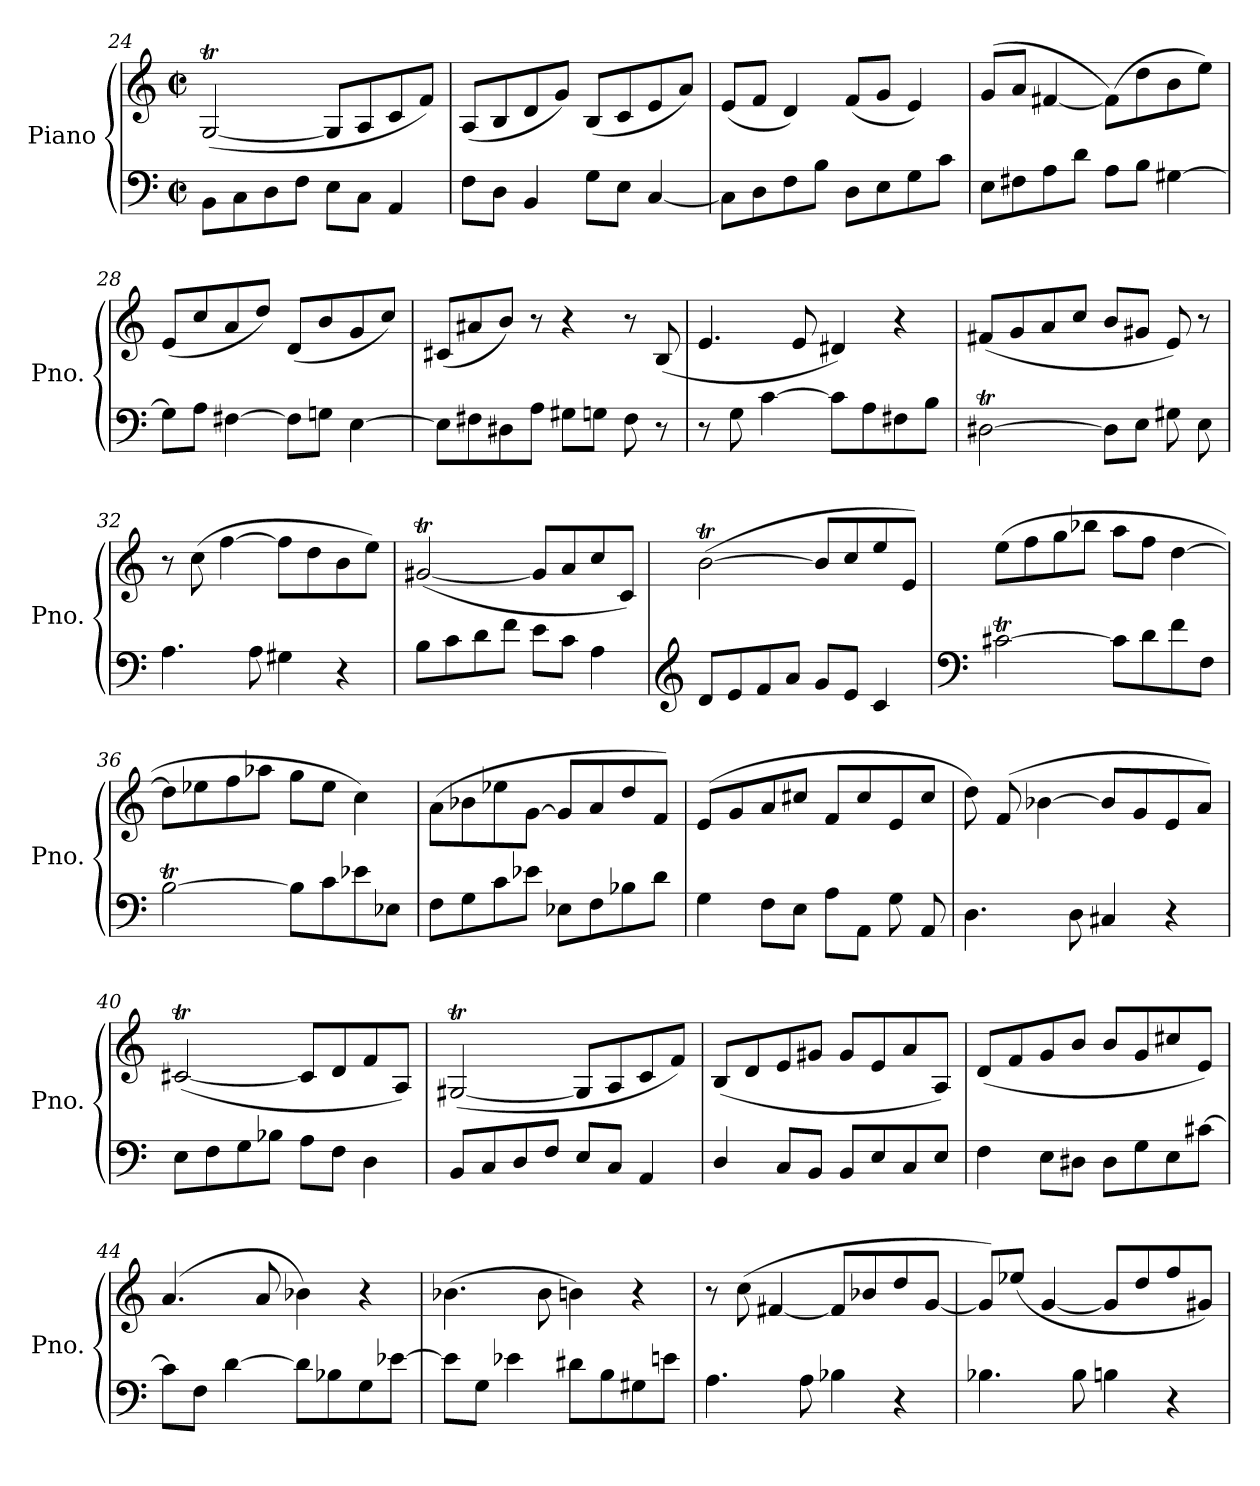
**kern	**kern
*part1	*part1
*staff2	*staff1
*I"Piano	*
*I'Pno.	*
*clefF4	*clefG2
*k[]	*k[]
*M2/2	*M2/2
*met(c|)	*met(c|)
=24	=24
8BB\L	([2GT/
8C\	.
8D\	.
8F\J	.
8E\L	8G/L]
8C\J	8A/
4AA/	8c/
.	8f/J)
!!LO:LB:g=z
=25	=25
8F\L	(8A/L
8D\J	8B/
4BB/	8d/
.	8g/J)
8G\L	(8B/L
8E\J	8c/
[4C/	8e/
.	8a/J)
=26	=26
8C\L]	(8e/L
8D\	8f/J
8F\	4d/)
8B\J	.
8D\L	(8f/L
8E\	8g/J
8G\	4e/)
8c\J	.
=27	=27
8E\L	(8g/L
8F#X\	8a/J
8A\	[4f#X/
8d\J	.
8A\L	(8f#\L])
8B\J	8dd\
[4G#X\	8b\
.	8ee\J)
=28	=28
8G#\L]	(8e/L
8A\J	8cc/
[4F#X\	8a/
.	8dd/J)
8F#\L]	(8d/L
8Gn\J	8b/
[4E\	8g/
.	8cc/J)
!!LO:LB:g=z
=29	=29
8E\L]	(8c#X/L
8F#X\	8a#X/
8D#X\	8b/J)
8A\J	8r
8G#X\L	4r
8Gn\J	.
8F#\	8r
8r	(8B/
=30	=30
8r	4.e/
8G\	.
[4c\	.
.	8e/
8c\L]	4d#X/)
8A\	.
8F#X\	4r
8B\J	.
=31	=31
[2D#Xt\	(8f#X/L
.	8g/
.	8a/
.	8cc/J
8D#\L]	8b/L
8E\J	8g#X/J
8G#X\	8e/)
8E\	8r
=32	=32
4.A\	8r
.	(8cc\
.	[4ff\
8A\	.
4G#X\	8ff\L]
.	8dd\
4r	8b\
.	8ee\J)
!!LO:LB:g=z
=33	=33
8B\L	([2g#Xt/
8c\	.
8d\	.
8f\J	.
8e\L	8g#/L]
8c\J	8a/
4A\	8cc/
.	8c/J)
=34	=34
*clefG2	*
8d/L	([2bt\
8e/	.
8f/	.
8a/J	.
8g/L	8b/L]
8e/J	8cc/
4c/	8ee/
.	8e/J)
=35	=35
*clefF4	*
[2c#Xt\	(8ee\L
.	8ff\
.	8gg\
.	8bb-X\J
8c#\L]	8aa\L
8d\	8ff\J
8f\	[4dd\
8F\J	.
=36	=36
[2Bt\	8dd\L]
.	8ee-X\
.	8ff\
.	8aa-X\J
8B\L]	8gg\L
8c\	8ee-\J
8e-X\	4cc\)
8E-X\J	.
!!LO:LB:g=z
=37	=37
8F\L	(8a\L
8G\	8b-X\
8c\	8ee-X\
8e-X\J	[8g\J
8E-X\L	8g/L]
8F\	8a/
8B-X\	8dd/
8d\J	8f/J)
=38	=38
4G\	(8e/L
.	8g/
8F\L	8a/
8E\J	8cc#X/J
8A\L	8f/L
8AA\J	8cc#/
8G\	8e/
8AA/	8cc#/J
=39	=39
4.D\	8dd\)
.	(8f/
.	[4b-X\
8D\	.
4C#X/	8b-/L]
.	8g/
4r	8e/
.	8a/J)
=40	=40
8E\L	([2c#Xt/
8F\	.
8G\	.
8B-X\J	.
8A\L	8c#/L]
8F\J	8d/
4D\	8f/
.	8A/J)
!!LO:PB:g=z
=41	=41
8BB/L	([2G#Xt/
8C/	.
8D/	.
8F/J	.
8E/L	8G#/L]
8C/J	8A/
4AA/	8c/
.	8f/J)
=42	=42
4D/	(8B/L
.	8d/
8C/L	8e/
8BB/J	8g#X/J
8BB/L	8g#/L
8E/	8e/
8C/	8a/
8E/J	8A/J)
=43	=43
4F\	(8d/L
.	8f/
8E\L	8g/
8D#X\J	8b/J
8D#\L	8b/L
8G\	8g/
8E\	8cc#X/
[8c#X\J	8e/J)
=44	=44
8c#\L]	(4.a/
8F\J	.
[4d\	.
.	8a/
8d\L]	4b-X\)
8B-X\	.
8G\	4r
[8e-X\J	.
=45	=45
8e-\L]	(4.b-X\
8G\J	.
4e-X\	.
.	8b-\
8d#X\L	4bn\)
8B\	.
8G#X\	4r
8en\J	.
!!LO:LB:g=z
=46	=46
4.A\	8r
.	(8cc\
.	[4f#X/
8A\	.
4B-X\	8f#/L]
.	8b-X/
4r	8dd/
.	[8g/J
=47	=47
4.B-X\	8g/L])
.	(8ee-X/J
.	[4g/
8B-\	.
4Bn\	8g/L]
.	8dd/
4r	8ff/
.	8g#X/J)
=	=
*-	*-
